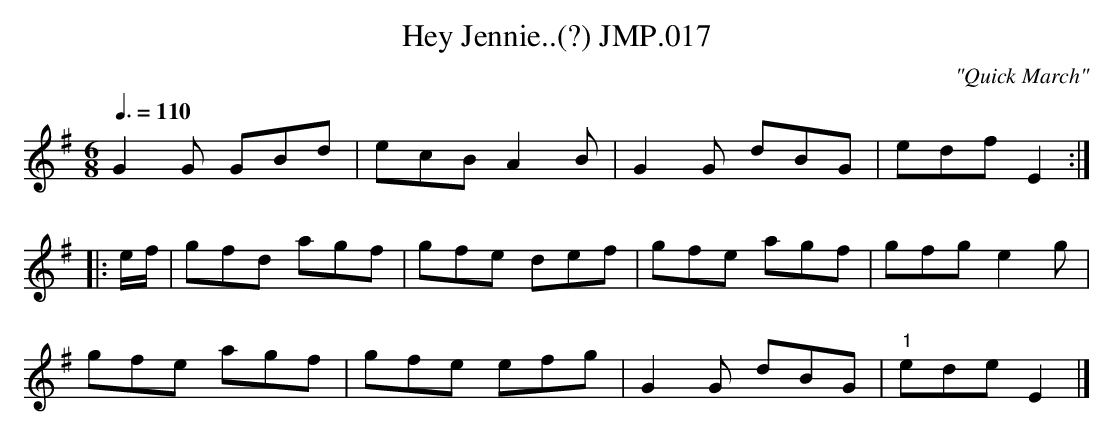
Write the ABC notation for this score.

X:1
T:Hey Jennie..(?) JMP.017
M:6/8
L:1/8
Q:3/8=110
C:"Quick March"
K:G Major
G2 G GBd | ecB A2B | G2 G dBG | edf E2 :|
|:e/f/ | gfd agf | gfe def | gfe agf | gfg e2 g |
gfe agf |  gfe efg | G2 G dBG |"1" ede E2 |]
